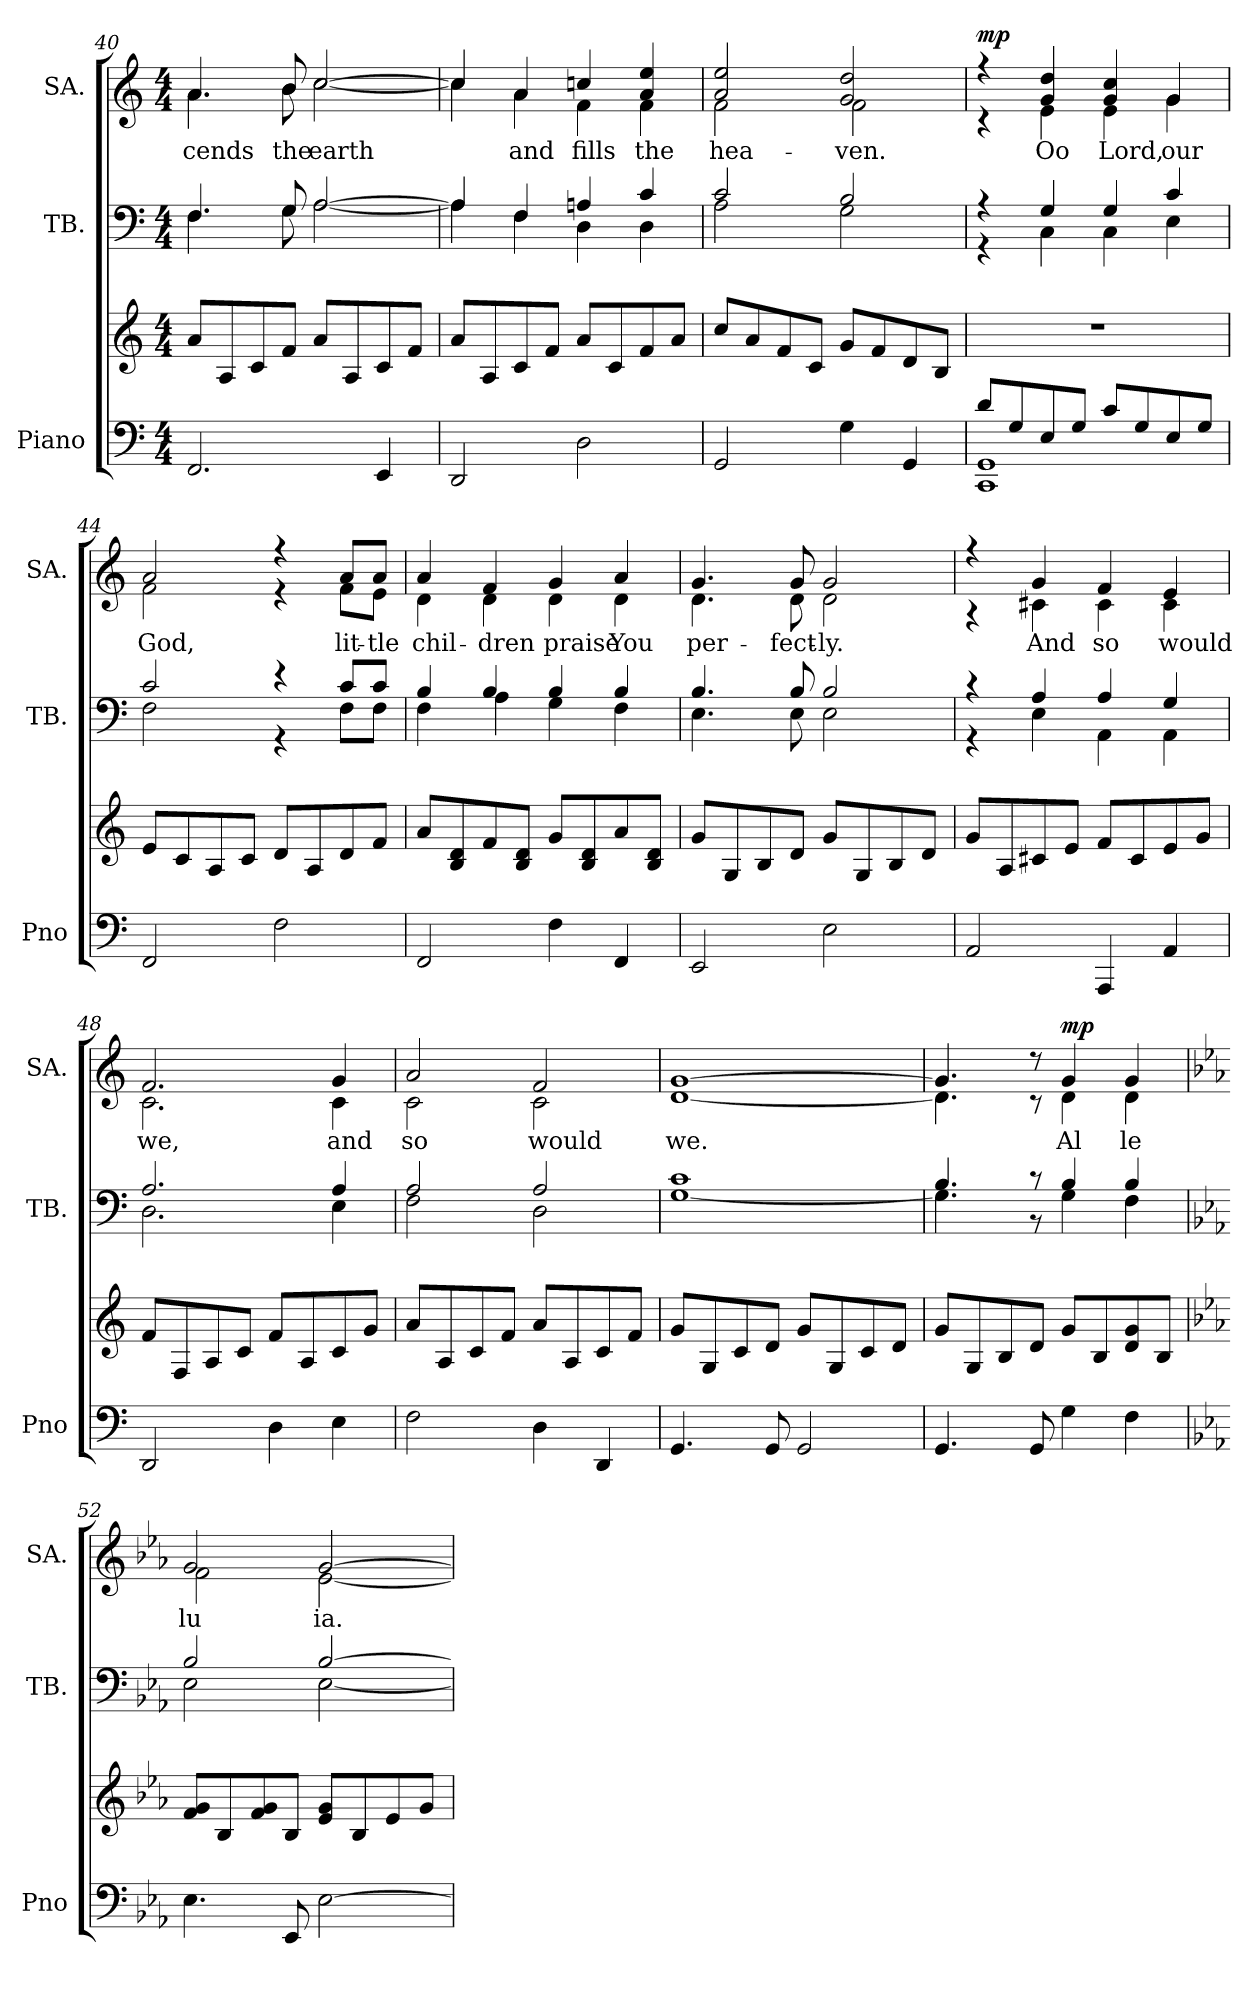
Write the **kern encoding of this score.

**kern	**kern	**kern	**text	**kern	**text	**dynam
*part3	*part3	*part2	*part2	*part1	*part1	*part1
*staff4	*staff3	*staff2	*staff2	*staff1	*staff1	*staff1
*I"Piano	*	*I"TB.	*	*I"SA.	*	*
*I'Pno	*	*I'TB.	*	*I'SA.	*	*
!!LO:LB:g=z
*clefF4	*clefG2	*clefF4	*	*clefG2	*	*
*k[]	*k[]	*k[]	*	*k[]	*	*
*C:	*C:	*C:	*	*C:	*	*
*M4/4	*M4/4	*M4/4	*	*M4/4	*	*
=40	=40	=40	=40	=40	=40	=40
*	*	*^	*	*^	*	*
2.FF/	8a/L	4.F/	4.F\	.	4.a/	4.a\	-cends	.
.	8A/	.	.	.	.	.	.	.
.	8c/	.	.	.	.	.	.	.
.	8f/J	8G/	8G\	.	8b/	8b\	the	.
.	8a/L	[2A/	[2A\	.	[2cc/	[2cc\	earth	.
.	8A/	.	.	.	.	.	.	.
4EE/	8c/	.	.	.	.	.	.	.
.	8f/J	.	.	.	.	.	.	.
=41	=41	=41	=41	=41	=41	=41	=41	=41
2DD/	8a/L	4A/]	4A\]	.	4cc/]	4cc\]	.	.
.	8A/	.	.	.	.	.	.	.
.	8c/	4F/	4F\	.	4a/	4a\	and	.
.	8f/J	.	.	.	.	.	.	.
2D\	8a/L	4An/	4D\	.	4ccn/	4f\	fills	.
.	8c/	.	.	.	.	.	.	.
.	8f/	4c/	4D\	.	4a/ 4ee/	4f\	the	.
.	8a/J	.	.	.	.	.	.	.
=42	=42	=42	=42	=42	=42	=42	=42	=42
2GG/	8cc/L	2c/	2A\	.	2a/ 2ee/	2f\	hea-	.
.	8a/	.	.	.	.	.	.	.
.	8f/	.	.	.	.	.	.	.
.	8c/J	.	.	.	.	.	.	.
4G\	8g/L	2B/	2G\	.	2g/ 2dd/	2f\	-ven.	.
.	8f/	.	.	.	.	.	.	.
4GG/	8d/	.	.	.	.	.	.	.
.	8B/J	.	.	.	.	.	.	.
!!LO:PB:g=z	!!
=43	=43	=43	=43	=43	=43	=43	=43	=43
*^	*	*	*	*	*	*	*	*
!	!	!	!	!	!	!	!	!	!LO:DY:a
8d/L	1CC 1GG	1r	4r	4r	.	4r	4r	.	mp
8G/	.	.	.	.	.	.	.	.	.
8E/	.	.	4G/	4C\	.	4g/ 4dd/	4e\	Oo	.
8G/J	.	.	.	.	.	.	.	.	.
8c/L	.	.	4G/	4C\	.	4g/ 4cc/	4e\	Lord,	.
8G/	.	.	.	.	.	.	.	.	.
8E/	.	.	4c/	4E\	.	4g/	4g\	our	.
8G/J	.	.	.	.	.	.	.	.	.
*v	*v	*	*	*	*	*	*	*	*
=44	=44	=44	=44	=44	=44	=44	=44	=44
2FF/	8e/L	2c/	2F\	.	2a/	2f\	God,	.
.	8c/	.	.	.	.	.	.	.
.	8A/	.	.	.	.	.	.	.
.	8c/J	.	.	.	.	.	.	.
2F\	8d/L	4r	4r	.	4r	4r	.	.
.	8A/	.	.	.	.	.	.	.
.	8d/	8c/L	8F\L	.	8a/L	8f\L	lit-	.
.	8f/J	8c/J	8F\J	.	8a/J	8e\J	-tle	.
=45	=45	=45	=45	=45	=45	=45	=45	=45
2FF/	8a/L	4B/	4F\	.	4a/	4d\	chil-	.
.	8B/ 8d/	.	.	.	.	.	.	.
.	8f/	4B/	4A\	.	4f/	4d\	-dren	.
.	8B/ 8d/J	.	.	.	.	.	.	.
4F\	8g/L	4B/	4G\	.	4g/	4d\	praise	.
.	8B/ 8d/	.	.	.	.	.	.	.
4FF/	8a/	4B/	4F\	.	4a/	4d\	You	.
.	8B/ 8d/J	.	.	.	.	.	.	.
!!LO:LB:g=z	!!
=46	=46	=46	=46	=46	=46	=46	=46	=46
2EE/	8g/L	4.B/	4.E\	.	4.g/	4.d\	per-	.
.	8G/	.	.	.	.	.	.	.
.	8B/	.	.	.	.	.	.	.
.	8d/J	8B/	8E\	.	8g/	8d\	-fect-	.
2E\	8g/L	2B/	2E\	.	2g/	2d\	-ly.	.
.	8G/	.	.	.	.	.	.	.
.	8B/	.	.	.	.	.	.	.
.	8d/J	.	.	.	.	.	.	.
!!LO:PB:g=z	!!
=47	=47	=47	=47	=47	=47	=47	=47	=47
2AA/	8g/L	4r	4r	.	4r	4r	.	.
.	8A/	.	.	.	.	.	.	.
.	8c#X/	4A/	4E\	.	4g/	4c#X\	And	.
.	8e/J	.	.	.	.	.	.	.
4AAA/	8f/L	4A/	4AA\	.	4f/	4c#\	so	.
.	8c#/	.	.	.	.	.	.	.
4AA/	8e/	4G/	4AA\	.	4e/	4c#\	would	.
.	8g/J	.	.	.	.	.	.	.
=48	=48	=48	=48	=48	=48	=48	=48	=48
2DD/	8f/L	2.A/	2.D\	.	2.f/	2.c\	we,	.
.	8F/	.	.	.	.	.	.	.
.	8A/	.	.	.	.	.	.	.
.	8c/J	.	.	.	.	.	.	.
4D\	8f/L	.	.	.	.	.	.	.
.	8A/	.	.	.	.	.	.	.
4E\	8c/	4A/	4E\	.	4g/	4c\	and	.
.	8g/J	.	.	.	.	.	.	.
=49	=49	=49	=49	=49	=49	=49	=49	=49
2F\	8a/L	2A/	2F\	.	2a/	2c\	so	.
.	8A/	.	.	.	.	.	.	.
.	8c/	.	.	.	.	.	.	.
.	8f/J	.	.	.	.	.	.	.
4D\	8a/L	2A/	2D\	.	2f/	2c\	would	.
.	8A/	.	.	.	.	.	.	.
4DD/	8c/	.	.	.	.	.	.	.
.	8f/J	.	.	.	.	.	.	.
!!LO:PB:g=z	!!
=50	=50	=50	=50	=50	=50	=50	=50	=50
4.GG/	8g/L	1c	[1G	.	[1g	[1d	we.	.
.	8G/	.	.	.	.	.	.	.
.	8c/	.	.	.	.	.	.	.
8GG/	8d/J	.	.	.	.	.	.	.
2GG/	8g/L	.	.	.	.	.	.	.
.	8G/	.	.	.	.	.	.	.
.	8c/	.	.	.	.	.	.	.
.	8d/J	.	.	.	.	.	.	.
!!LO:PB:g=z	!!
=51	=51	=51	=51	=51	=51	=51	=51	=51
4.GG/	8g/L	4.B/	4.G\]	.	4.g/]	4.d\]	.	.
.	8G/	.	.	.	.	.	.	.
.	8B/	.	.	.	.	.	.	.
8GG/	8d/J	8r	8r	.	8r	8r	.	.
!	!	!	!	!	!	!	!	!LO:DY:a
4G\	8g/L	4B/	4G\	.	4g/	4d\	Al	mp
.	8B/	.	.	.	.	.	.	.
4F\	8d/ 8g/	4B/	4F\	.	4g/	4d\	le	.
.	8B/J	.	.	.	.	.	.	.
=52	=52	=52	=52	=52	=52	=52	=52	=52
*k[b-e-a-]	*k[b-e-a-]	*k[b-e-a-]	*	*	*k[b-e-a-]	*	*	*
*E-:	*E-:	*E-:	*	*	*E-:	*	*	*
4.E-\	8f/ 8g/L	2B-/	2E-\	.	2g/	2f\	lu	.
.	8B-/	.	.	.	.	.	.	.
.	8f/ 8g/	.	.	.	.	.	.	.
8EE-/	8B-/J	.	.	.	.	.	.	.
[2E-\	8e-/ 8g/L	[2B-/	[2E-\	.	[2g/	[2e-\	ia.	.
.	8B-/	.	.	.	.	.	.	.
.	8e-/	.	.	.	.	.	.	.
.	8g/J	.	.	.	.	.	.	.
*	*	*v	*v	*	*	*	*	*
*	*	*	*	*v	*v	*	*
=	=	=	=	=	=	=
*-	*-	*-	*-	*-	*-	*-
